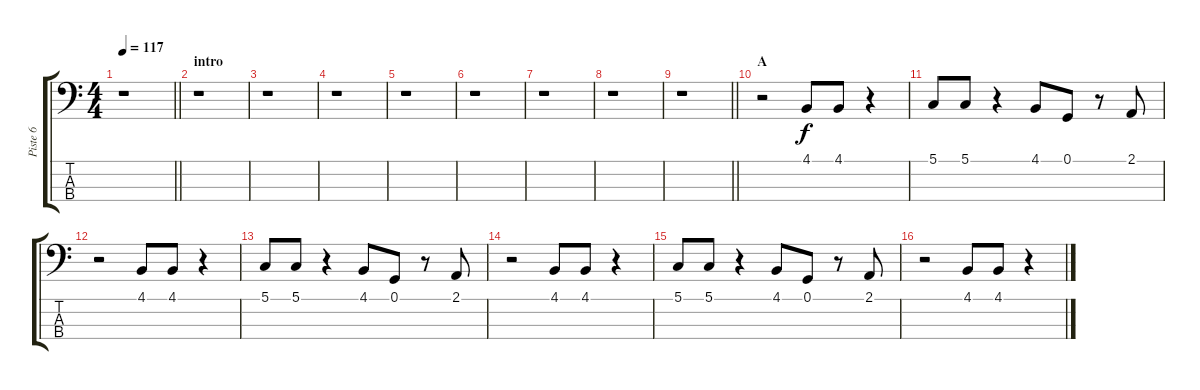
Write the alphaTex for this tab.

\track ("Piste 6" "Piste 6") {instrument pizzicatostrings}
\staff {score tabs}
\tuning (G2 D2 A1 E1) {hide}
\ts (4 4)
\tempo 117
\clef f4
\barLineRight lightlight
\ks c
r.1{dy f instrument pizzicatostrings} |
\section ("" "intro")
r.1 |
r.1 |
r.1 |
r.1 |
r.1 |
r.1 |
r.1 |
\barLineRight lightlight
r.1 |
\section ("" "A")
r.2 4.1.8 4.1.8 r.4 |
5.1.8 5.1.8 r.4 4.1.8 0.1.8 r.8 2.1.8 |
r.2 4.1.8 4.1.8 r.4 |
5.1.8 5.1.8 r.4 4.1.8 0.1.8 r.8 2.1.8 |
r.2 4.1.8 4.1.8 r.4 |
5.1.8 5.1.8 r.4 4.1.8 0.1.8 r.8 2.1.8 |
r.2 4.1.8 4.1.8 r.4
